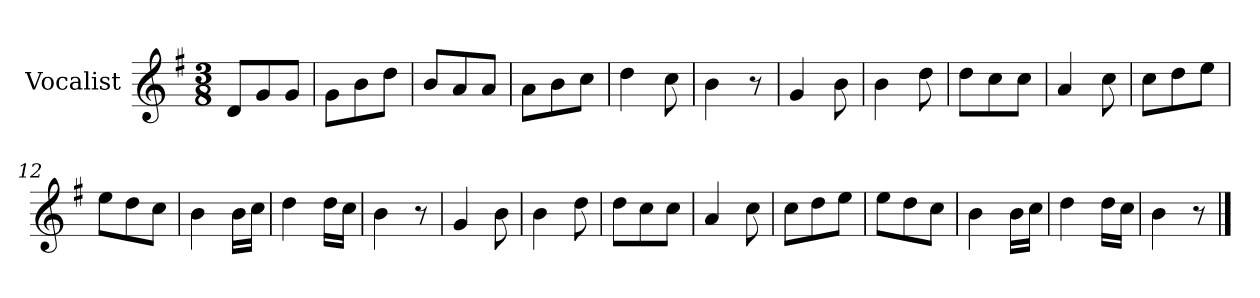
**kern
*part1
*staff1
*I"Vocalist
*k[f#]
*G:
*M3/8
=1
8dL
8g
8gJ
=2
8gL
8b
8ddJ
=3
8bL
8a
8aJ
=4
8aL
8b
8ccJ
=5
4dd
8cc
=6
4b
8r
=7
4g
8b
=8
4b
8dd
=9
8ddL
8cc
8ccJ
=10
4a
8cc
=11
8ccL
8dd
8eeJ
=12
8eeL
8dd
8ccJ
=13
4b
16bLL
16ccJJ
=14
4dd
16ddLL
16ccJJ
=15
4b
8r
=16
4g
8b
=17
4b
8dd
=18
8ddL
8cc
8ccJ
=19
4a
8cc
=20
8ccL
8dd
8eeJ
=21
8eeL
8dd
8ccJ
=22
4b
16bLL
16ccJJ
=23
4dd
16ddLL
16ccJJ
=24
4b
8r
==
*-
